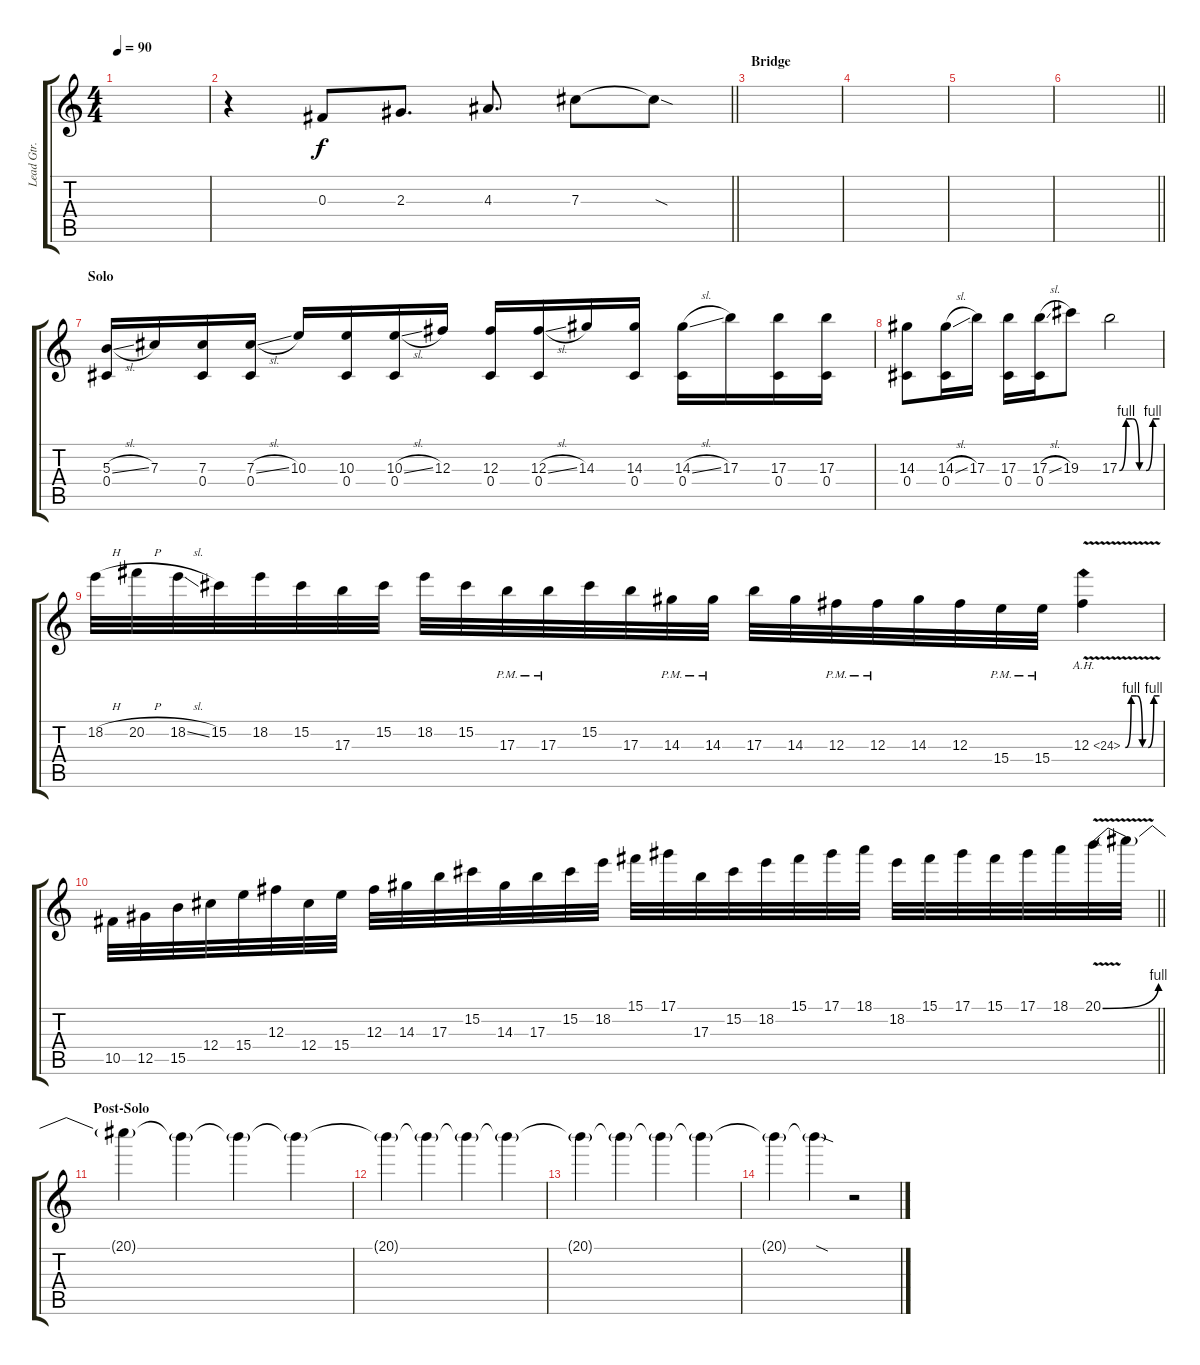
\track ("Lead Gtr." "Lead Gtr.") {instrument overdrivenguitar}
\staff {score tabs}
\tuning (Eb4 Bb3 Gb3 Db3 Ab2 Db2) {hide}
\ts (4 4)
\tempo 90
\clef g2
\ks c
|
\barLineRight lightlight
r.4 0.3.8 2.3.8{d} 4.3.8{d} 7.3.8 7.3{sod t}.8 |
\section ("" "Bridge")
|
|
|
\barLineRight lightlight
|
\section ("" "Solo")
(5.3{sl} 0.4).16 7.3.16 (7.3 0.4).16 (7.3{sl} 0.4).16 10.3.16 (10.3 0.4).16 (10.3{sl} 0.4).16 12.3.16 (12.3 0.4).16 (12.3{sl} 0.4).16 14.3.16 (14.3 0.4).16 (14.3{sl} 0.4).16 17.3.16 (17.3 0.4).16 (17.3 0.4).16 |
(14.3 0.4).8 (14.3{sl} 0.4).16 17.3.16 (17.3 0.4).16 (17.3{sl} 0.4).16 19.3.8 17.3{be (custom 0 0 10 4 20 4 30 0 40 0 50 4 60 4)}.2 |
18.2{h}.32 20.2{h}.32 18.2{sl}.32 15.2.32 18.2.32 15.2.32 17.3.32 15.2.32 18.2.32 15.2.32 17.3{pm}.32 17.3{pm}.32 15.2.32 17.3.32 14.3{pm}.32 14.3{pm}.32 17.3.32 14.3.32 12.3{pm}.32 12.3{pm}.32 14.3.32 12.3.32 15.4{pm}.32 15.4{pm}.32 12.3{be (custom 0 0 10 4 20 4 30 0 40 0 50 4 60 4) ah 12 v}.4 |
\barLineRight lightlight
10.5.32 12.5.32 15.5.32 12.4.32 15.4.32 12.3.32 12.4.32 15.4.32 12.3.32 14.3.32 17.3.32 15.2.32 14.3.32 17.3.32 15.2.32 18.2.32 15.1.32 17.1.32 17.3.32 15.2.32 18.2.32 15.1.32 17.1.32 18.1.32 18.2.32 15.1.32 17.1.32 15.1.32 17.1.32 18.1.32 20.1{be (bend 0 0 60 4) v}.32 20.1{t}.32 |
\section ("" "Post-Solo")
20.1{t}.4 20.1{t}.4 20.1{t}.4 20.1{t}.4 |
20.1{t}.4 20.1{t}.4 20.1{t}.4 20.1{t}.4 |
20.1{t}.4 20.1{t}.4 20.1{t}.4 20.1{t}.4 |
20.1{t}.4 20.1{sod t}.4 r.2
